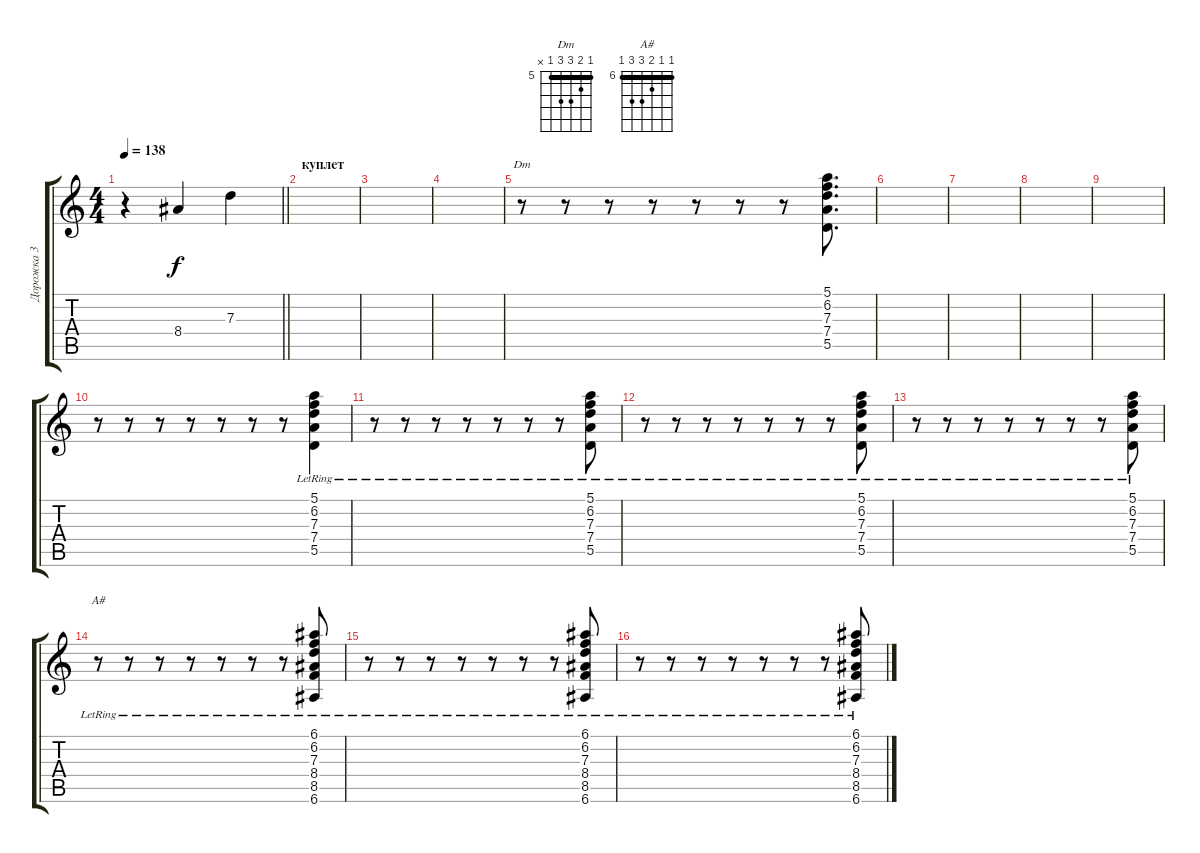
\track ("Дорожка 3" "Дорожка 3") {instrument overdrivenguitar}
\staff {score tabs}
\tuning (E4 B3 G3 D3 A2 E2) {hide}
\chord ("Dm" 5 6 7 7 5 x) {firstfret 5 barre 5}
\chord ("A#" 6 6 7 8 8 6) {firstfret 6 barre 6}
\ts (4 4)
\tempo 138
\clef g2
\barLineRight lightlight
\ks c
r.4{dy f} 8.4.4 7.3.4 |
\section ("" "куплет")
|
|
|
r.8{ch "Dm"} r.8 r.8 r.8 r.8 r.8 r.8 (5.1 6.2 7.3 7.4 5.5).8{d} |
|
|
|
|
r.8 r.8 r.8 r.8 r.8 r.8 r.8 (5.1{lr} 6.2{lr} 7.3{lr} 7.4{lr} 5.5{lr}).4 |
r.8 r.8 r.8 r.8 r.8 r.8 r.8 (5.1{lr} 6.2{lr} 7.3{lr} 7.4{lr} 5.5{lr}).8 |
r.8 r.8 r.8 r.8 r.8 r.8 r.8 (5.1{lr} 6.2{lr} 7.3{lr} 7.4{lr} 5.5{lr}).8 |
r.8 r.8 r.8 r.8 r.8 r.8 r.8 (5.1{lr} 6.2{lr} 7.3{lr} 7.4{lr} 5.5{lr}).8 |
r.8{ch "A#"} r.8 r.8 r.8 r.8 r.8 r.8 (6.1{lr} 6.2{lr} 7.3{lr} 8.4{lr} 8.5{lr} 6.6{lr}).8 |
r.8 r.8 r.8 r.8 r.8 r.8 r.8 (6.1{lr} 6.2{lr} 7.3{lr} 8.4{lr} 8.5{lr} 6.6{lr}).8 |
r.8 r.8 r.8 r.8 r.8 r.8 r.8 (6.1{lr} 6.2{lr} 7.3{lr} 8.4{lr} 8.5{lr} 6.6{lr}).8
